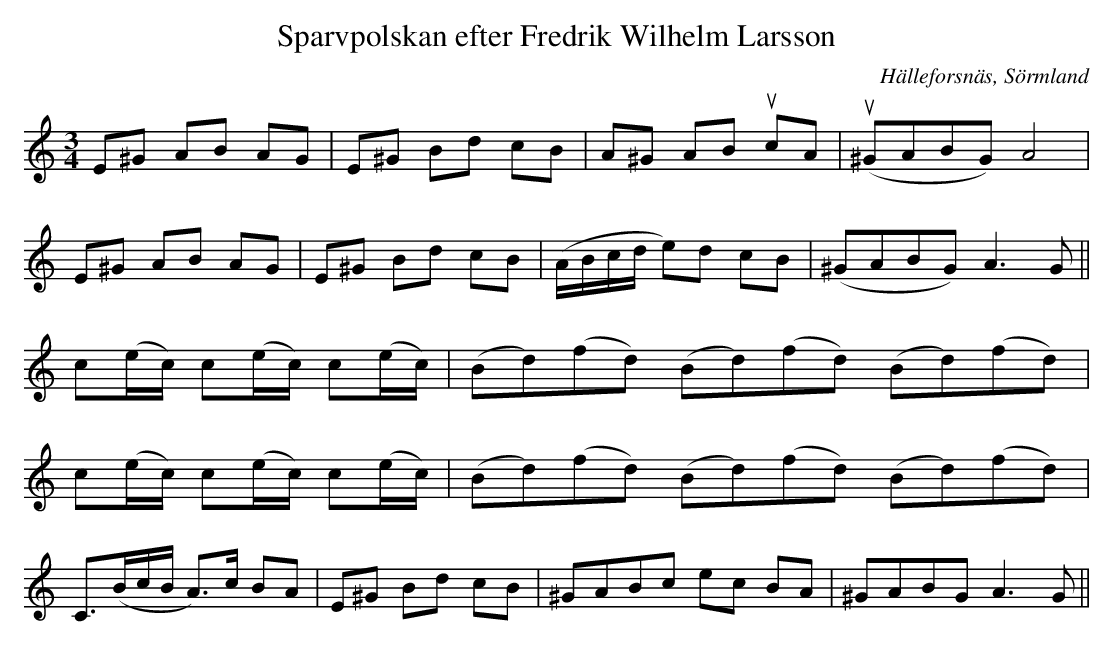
X:1
T:Sparvpolskan efter Fredrik Wilhelm Larsson
O:Hälleforsnäs, Sörmland
M:3/4
L:1/8
K:Am
E^G AB AG | E^G Bd cB | A^G AB ucA | (u^GABG) A4 |
E^G AB AG | E^G Bd cB | (A/B/c/d/ e)d cB | (^GABG) A2>G2 ||
c(e/c/) c(e/c/) c(e/c/) | (Bd)(fd) (Bd)(fd) (Bd)(fd) |
c(e/c/) c(e/c/) c(e/c/) | (Bd)(fd) (Bd)(fd) (Bd)(fd) |
C3/2(B/c/B/ A>)c BA | E^G Bd cB | ^GABc ec BA | ^GABG A2>G2 ||
